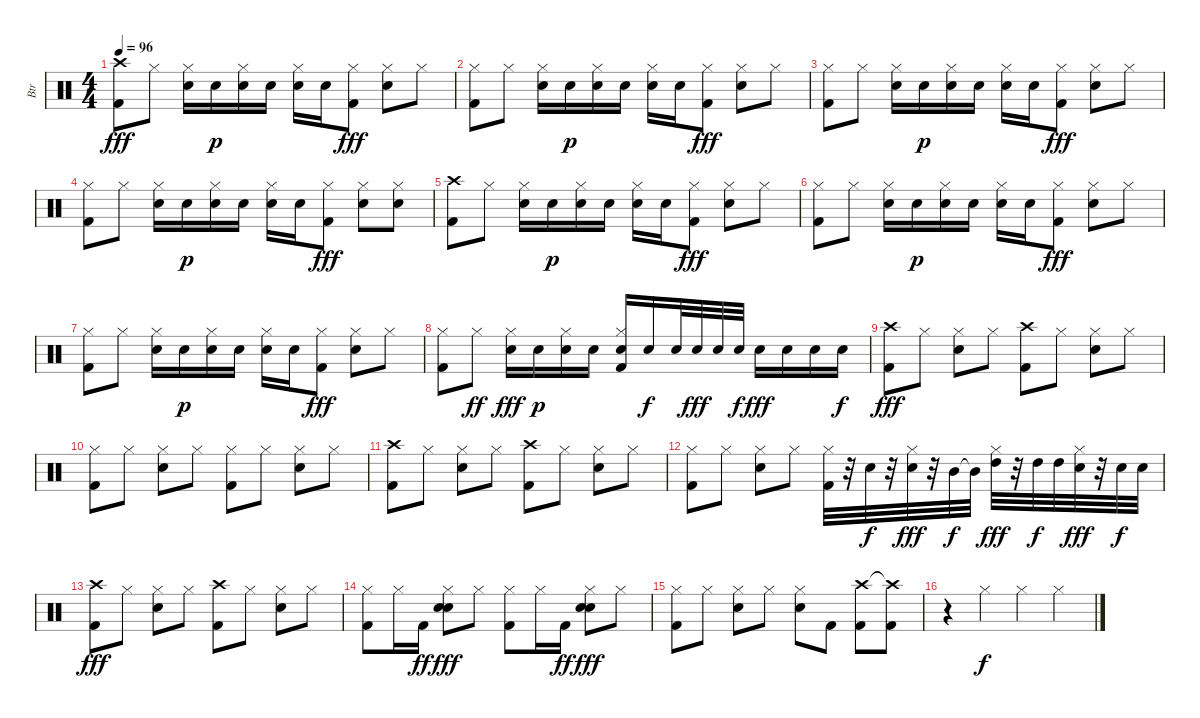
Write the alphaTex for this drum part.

\track ("Btr" "Btr") {instrument percussion}
\staff {score}
\articulation defaults
\ts (4 4)
\tempo 96
\clef neutral
\ks c
("Crash high (hit)" "Kick (hit) 2").8{dy fff} "Hi-Hat (closed)".8 ("Hi-Hat (closed)" "Snare (hit) 2").16 "Snare (hit) 2".16{dy p} ("Hi-Hat (closed)" "Snare (hit) 2").16 "Snare (hit) 2".16 ("Hi-Hat (closed)" "Snare (hit) 2").16 "Snare (hit) 2".16 ("Hi-Hat (closed)" "Kick (hit) 2").8{dy fff} ("Hi-Hat (closed)" "Snare (hit) 2").8 "Hi-Hat (closed)".8 |
("Hi-Hat (closed)" "Kick (hit) 2").8 "Hi-Hat (closed)".8 ("Hi-Hat (closed)" "Snare (hit) 2").16 "Snare (hit) 2".16{dy p} ("Hi-Hat (closed)" "Snare (hit) 2").16 "Snare (hit) 2".16 ("Hi-Hat (closed)" "Snare (hit) 2").16 "Snare (hit) 2".16 ("Hi-Hat (closed)" "Kick (hit) 2").8{dy fff} ("Hi-Hat (closed)" "Snare (hit) 2").8 "Hi-Hat (closed)".8 |
("Hi-Hat (closed)" "Kick (hit) 2").8 "Hi-Hat (closed)".8 ("Hi-Hat (closed)" "Snare (hit) 2").16 "Snare (hit) 2".16{dy p} ("Hi-Hat (closed)" "Snare (hit) 2").16 "Snare (hit) 2".16 ("Hi-Hat (closed)" "Snare (hit) 2").16 "Snare (hit) 2".16 ("Hi-Hat (closed)" "Kick (hit) 2").8{dy fff} ("Hi-Hat (closed)" "Snare (hit) 2").8 "Hi-Hat (closed)".8 |
("Hi-Hat (closed)" "Kick (hit) 2").8 "Hi-Hat (closed)".8 ("Hi-Hat (closed)" "Snare (hit) 2").16 "Snare (hit) 2".16{dy p} ("Hi-Hat (closed)" "Snare (hit) 2").16 "Snare (hit) 2".16 ("Hi-Hat (closed)" "Snare (hit) 2").16 "Snare (hit) 2".16 ("Hi-Hat (closed)" "Kick (hit) 2").8{dy fff} ("Hi-Hat (closed)" "Electric Snare (hit)").8 ("Hi-Hat (closed)" "Electric Snare (hit)").8 |
("Crash high (hit)" "Kick (hit) 2").8 "Hi-Hat (closed)".8 ("Hi-Hat (closed)" "Snare (hit) 2").16 "Snare (hit) 2".16{dy p} ("Hi-Hat (closed)" "Snare (hit) 2").16 "Snare (hit) 2".16 ("Hi-Hat (closed)" "Snare (hit) 2").16 "Snare (hit) 2".16 ("Hi-Hat (closed)" "Kick (hit) 2").8{dy fff} ("Hi-Hat (closed)" "Snare (hit) 2").8 "Hi-Hat (closed)".8 |
("Hi-Hat (closed)" "Kick (hit) 2").8 "Hi-Hat (closed)".8 ("Hi-Hat (closed)" "Snare (hit) 2").16 "Snare (hit) 2".16{dy p} ("Hi-Hat (closed)" "Snare (hit) 2").16 "Snare (hit) 2".16 ("Hi-Hat (closed)" "Snare (hit) 2").16 "Snare (hit) 2".16 ("Hi-Hat (closed)" "Kick (hit) 2").8{dy fff} ("Hi-Hat (closed)" "Snare (hit) 2").8 "Hi-Hat (closed)".8 |
("Hi-Hat (closed)" "Kick (hit) 2").8 "Hi-Hat (closed)".8 ("Hi-Hat (closed)" "Snare (hit) 2").16 "Snare (hit) 2".16{dy p} ("Hi-Hat (closed)" "Snare (hit) 2").16 "Snare (hit) 2".16 ("Hi-Hat (closed)" "Snare (hit) 2").16 "Snare (hit) 2".16 ("Hi-Hat (closed)" "Kick (hit) 2").8{dy fff} ("Hi-Hat (closed)" "Snare (hit) 2").8 "Hi-Hat (closed)".8 |
("Hi-Hat (closed)" "Kick (hit) 2").8 "Hi-Hat (closed)".8{dy ff} ("Hi-Hat (closed)" "Snare (hit) 2").16{dy fff} "Snare (hit) 2".16{dy p} ("Hi-Hat (closed)" "Snare (hit) 2").16 "Snare (hit) 2".16 ("Hi-Hat (closed)" "Snare (hit) 2" "Kick (hit) 2").16 "Electric Snare (hit)".16{dy f} "Electric Snare (hit)".32 "Electric Snare (hit)".32{dy fff} "Electric Snare (hit)".32 "Electric Snare (hit)".32{dy f} "Snare (hit) 2".16{dy fff} "Snare (hit) 2".16 "Snare (hit) 2".16 "Snare (hit) 2".16{dy f} |
("Crash high (hit)" "Kick (hit) 2").8{dy fff} "Hi-Hat (closed)".8 ("Hi-Hat (closed)" "Snare (hit) 2").8 "Hi-Hat (closed)".8 ("Crash high (hit)" "Kick (hit) 2").8 "Hi-Hat (closed)".8 ("Hi-Hat (closed)" "Snare (hit) 2").8 "Hi-Hat (closed)".8 |
("Hi-Hat (closed)" "Kick (hit) 2").8 "Hi-Hat (closed)".8 ("Hi-Hat (closed)" "Snare (hit) 2").8 "Hi-Hat (closed)".8 ("Hi-Hat (closed)" "Kick (hit) 2").8 "Hi-Hat (closed)".8 ("Hi-Hat (closed)" "Snare (hit) 2").8 "Hi-Hat (closed)".8 |
("Crash high (hit)" "Kick (hit) 2").8 "Hi-Hat (closed)".8 ("Hi-Hat (closed)" "Snare (hit) 2").8 "Hi-Hat (closed)".8 ("Crash high (hit)" "Kick (hit) 2").8 "Hi-Hat (closed)".8 ("Hi-Hat (closed)" "Snare (hit) 2").8 "Hi-Hat (closed)".8 |
("Hi-Hat (closed)" "Kick (hit) 2").8 "Hi-Hat (closed)".8 ("Hi-Hat (closed)" "Snare (hit) 2").8 "Hi-Hat (closed)".8 ("Hi-Hat (closed)" "Kick (hit) 2").32 r.32 "Snare (hit) 2".32{dy f} r.32 ("Hi-Hat (closed)" "Snare (hit) 2").32{dy fff} r.32 "Mid Tom (hit)".32{dy f} "Mid Tom (hit)"{t}.32 ("Hi-Hat (closed)" "High Tom (hit)").32{dy fff} r.32 "High Tom (hit)".32{dy f} "High Tom (hit)".32 ("Hi-Hat (closed)" "Snare (hit) 2").32{dy fff} r.32 "Snare (hit) 2".32{dy f} "Snare (hit) 2".32 |
("Crash high (hit)" "Kick (hit) 2").8{dy fff} "Hi-Hat (closed)".8 ("Hi-Hat (closed)" "Snare (hit) 2").8 "Hi-Hat (closed)".8 ("Crash high (hit)" "Kick (hit) 2").8 "Hi-Hat (closed)".8 ("Hi-Hat (closed)" "Snare (hit) 2").8 "Hi-Hat (closed)".8 |
("Hi-Hat (closed)" "Kick (hit) 2").8 "Hi-Hat (closed)".16 "Kick (hit) 2".16{dy ff} ("Hi-Hat (closed)" "Snare (hit) 2" "Electric Snare (hit)").8{dy fff} "Hi-Hat (closed)".8 ("Hi-Hat (closed)" "Kick (hit) 2").8 "Hi-Hat (closed)".16 "Kick (hit) 2".16{dy ff} ("Hi-Hat (closed)" "Snare (hit) 2" "Electric Snare (hit)").8{dy fff} "Hi-Hat (closed)".8 |
("Hi-Hat (closed)" "Kick (hit) 2").8 "Hi-Hat (closed)".8 ("Hi-Hat (closed)" "Snare (hit) 2").8 "Hi-Hat (closed)".8 ("Hi-Hat (closed)" "Snare (hit) 2").8 "Kick (hit) 2".8 ("Crash high (hit)" "Kick (hit) 2").8 ("Crash high (hit)"{t} "Kick (hit) 2").8 |
r.4 "Hi-Hat (closed)".4{dy f} "Hi-Hat (closed)".4 "Hi-Hat (closed)".4
